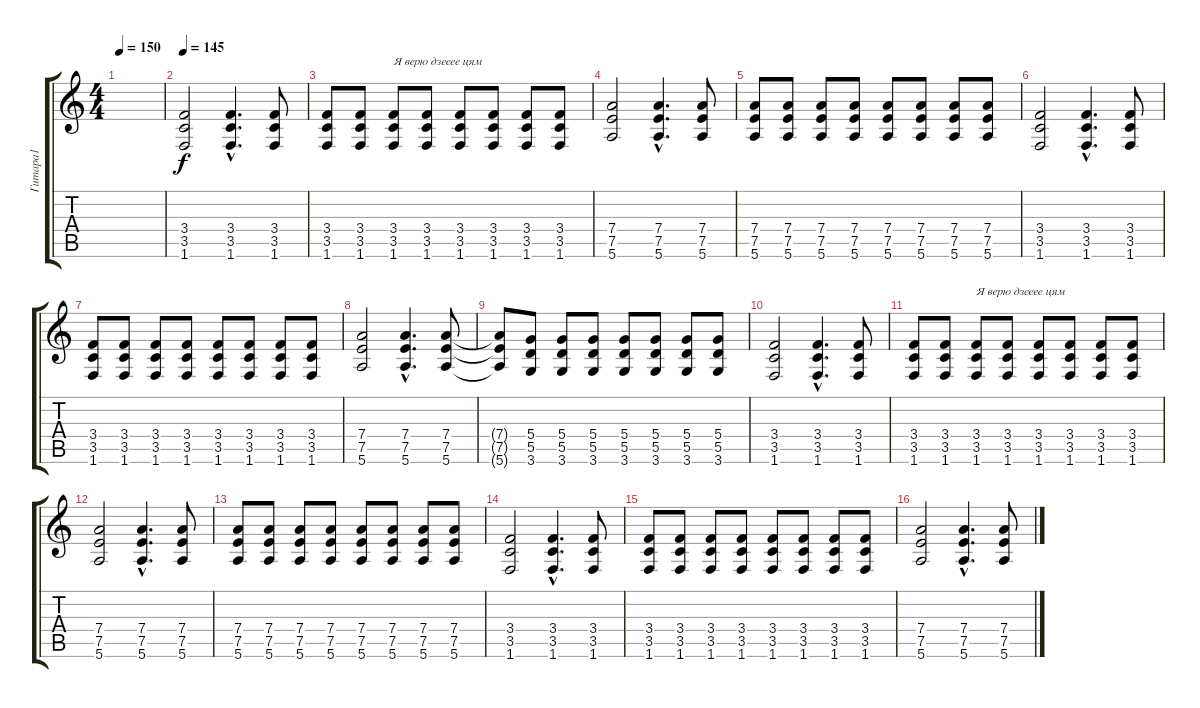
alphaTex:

\track ("Гитара1" "Гитара1") {instrument electricguitarclean}
\staff {score tabs}
\tuning (E4 B3 G3 D3 A2 E2) {hide}
\ts (4 4)
\tempo 150
\clef g2
\ks c
|
\tempo 145
(3.4 3.5 1.6).2{instrument distortionguitar} (3.4{hac} 3.5{hac} 1.6{hac}).4{d} (3.4 3.5 1.6).8 |
(3.4 3.5 1.6).8 (3.4 3.5 1.6).8 (3.4 3.5 1.6).8{txt "Я верю дзееее цям"} (3.4 3.5 1.6).8 (3.4 3.5 1.6).8 (3.4 3.5 1.6).8 (3.4 3.5 1.6).8 (3.4 3.5 1.6).8 |
(7.4 7.5 5.6).2{instrument distortionguitar} (7.4{hac} 7.5{hac} 5.6{hac}).4{d} (7.4 7.5 5.6).8 |
(7.4 7.5 5.6).8 (7.4 7.5 5.6).8 (7.4 7.5 5.6).8 (7.4 7.5 5.6).8 (7.4 7.5 5.6).8 (7.4 7.5 5.6).8 (7.4 7.5 5.6).8 (7.4 7.5 5.6).8 |
(3.4 3.5 1.6).2{instrument distortionguitar} (3.4{hac} 3.5{hac} 1.6{hac}).4{d} (3.4 3.5 1.6).8 |
(3.4 3.5 1.6).8 (3.4 3.5 1.6).8 (3.4 3.5 1.6).8 (3.4 3.5 1.6).8 (3.4 3.5 1.6).8 (3.4 3.5 1.6).8 (3.4 3.5 1.6).8 (3.4 3.5 1.6).8 |
(7.4 7.5 5.6).2{instrument distortionguitar} (7.4{hac} 7.5{hac} 5.6{hac}).4{d} (7.4 7.5 5.6).8 |
(7.4{t} 7.5{t} 5.6{t}).8 (5.4 5.5 3.6).8 (5.4 5.5 3.6).8 (5.4 5.5 3.6).8 (5.4 5.5 3.6).8 (5.4 5.5 3.6).8 (5.4 5.5 3.6).8 (5.4 5.5 3.6).8 |
(3.4 3.5 1.6).2{instrument distortionguitar} (3.4{hac} 3.5{hac} 1.6{hac}).4{d} (3.4 3.5 1.6).8 |
(3.4 3.5 1.6).8 (3.4 3.5 1.6).8 (3.4 3.5 1.6).8{txt "Я верю дзееее цям"} (3.4 3.5 1.6).8 (3.4 3.5 1.6).8 (3.4 3.5 1.6).8 (3.4 3.5 1.6).8 (3.4 3.5 1.6).8 |
(7.4 7.5 5.6).2{instrument distortionguitar} (7.4{hac} 7.5{hac} 5.6{hac}).4{d} (7.4 7.5 5.6).8 |
(7.4 7.5 5.6).8 (7.4 7.5 5.6).8 (7.4 7.5 5.6).8 (7.4 7.5 5.6).8 (7.4 7.5 5.6).8 (7.4 7.5 5.6).8 (7.4 7.5 5.6).8 (7.4 7.5 5.6).8 |
(3.4 3.5 1.6).2{instrument distortionguitar} (3.4{hac} 3.5{hac} 1.6{hac}).4{d} (3.4 3.5 1.6).8 |
(3.4 3.5 1.6).8 (3.4 3.5 1.6).8 (3.4 3.5 1.6).8 (3.4 3.5 1.6).8 (3.4 3.5 1.6).8 (3.4 3.5 1.6).8 (3.4 3.5 1.6).8 (3.4 3.5 1.6).8 |
(7.4 7.5 5.6).2{instrument distortionguitar} (7.4{hac} 7.5{hac} 5.6{hac}).4{d} (7.4 7.5 5.6).8
